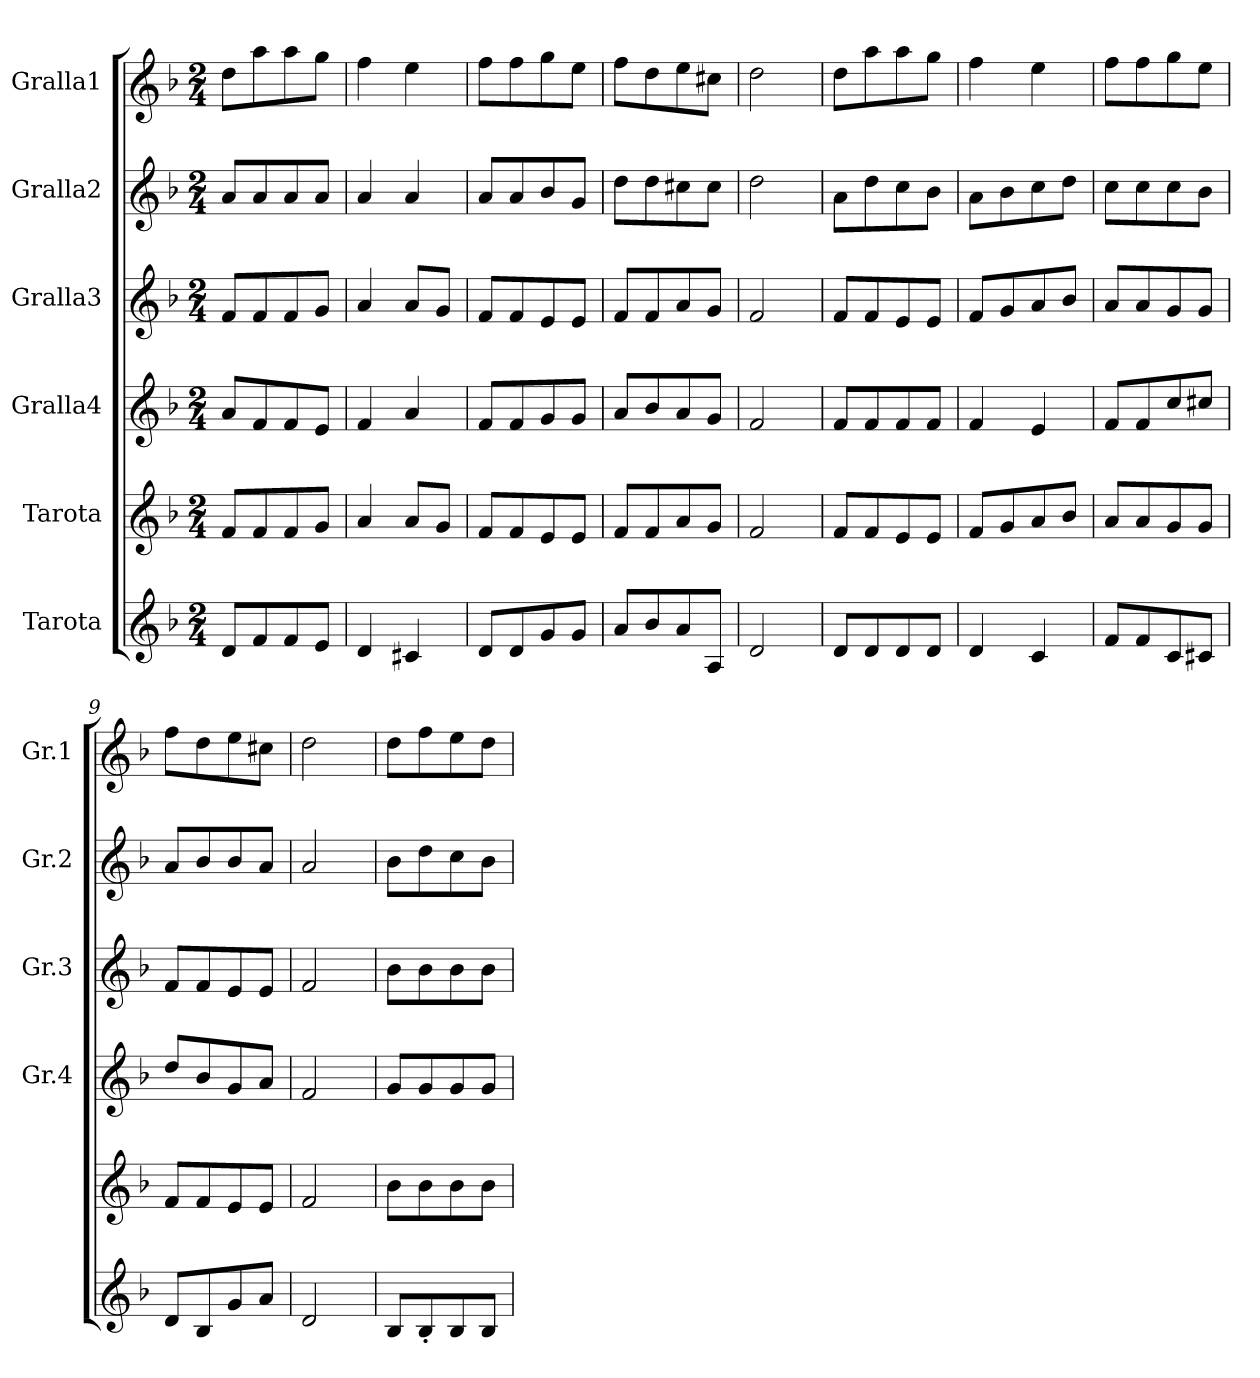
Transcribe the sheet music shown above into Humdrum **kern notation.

**kern	**kern	**kern	**kern	**kern	**kern
*part6	*part5	*part4	*part3	*part2	*part1
*staff6	*staff5	*staff4	*staff3	*staff2	*staff1
*I"Tarota	*I"Tarota	*I"Gralla4	*I"Gralla3	*I"Gralla2	*I"Gralla1
*	*	*I'Gr.4	*I'Gr.3	*I'Gr.2	*I'Gr.1
*clefG2	*clefG2	*clefG2	*clefG2	*clefG2	*clefG2
*k[b-]	*k[b-]	*k[b-]	*k[b-]	*k[b-]	*k[b-]
*F:	*F:	*F:	*F:	*F:	*F:
*M2/4	*M2/4	*M2/4	*M2/4	*M2/4	*M2/4
=1	=1	=1	=1	=1	=1
8d/L	8f/L	8a/L	8f/L	8a/L	8dd\L
8f/	8f/	8f/	8f/	8a/	8aa\
8f/	8f/	8f/	8f/	8a/	8aa\
8e/J	8g/J	8e/J	8g/J	8a/J	8gg\J
=2	=2	=2	=2	=2	=2
4d/	4a/	4f/	4a/	4a/	4ff\
4c#X/	8a/L	4a/	8a/L	4a/	4ee\
.	8g/J	.	8g/J	.	.
=3	=3	=3	=3	=3	=3
8d/L	8f/L	8f/L	8f/L	8a/L	8ff\L
8d/	8f/	8f/	8f/	8a/	8ff\
8g/	8e/	8g/	8e/	8b-/	8gg\
8g/J	8e/J	8g/J	8e/J	8g/J	8ee\J
=4	=4	=4	=4	=4	=4
8a/L	8f/L	8a/L	8f/L	8dd\L	8ff\L
8b-/	8f/	8b-/	8f/	8dd\	8dd\
8a/	8a/	8a/	8a/	8cc#X\	8ee\
8A/J	8g/J	8g/J	8g/J	8cc#\J	8cc#X\J
=5	=5	=5	=5	=5	=5
2d/	2f/	2f/	2f/	2dd\	2dd\
=6	=6	=6	=6	=6	=6
8d/L	8f/L	8f/L	8f/L	8a\L	8dd\L
8d/	8f/	8f/	8f/	8dd\	8aa\
8d/	8e/	8f/	8e/	8cc\	8aa\
8d/J	8e/J	8f/J	8e/J	8b-\J	8gg\J
=7	=7	=7	=7	=7	=7
4d/	8f/L	4f/	8f/L	8a\L	4ff\
.	8g/	.	8g/	8b-\	.
4c/	8a/	4e/	8a/	8cc\	4ee\
.	8b-/J	.	8b-/J	8dd\J	.
=8	=8	=8	=8	=8	=8
8f/L	8a/L	8f/L	8a/L	8cc\L	8ff\L
8f/	8a/	8f/	8a/	8cc\	8ff\
8c/	8g/	8cc/	8g/	8cc\	8gg\
8c#X/J	8g/J	8cc#X/J	8g/J	8b-\J	8ee\J
=9	=9	=9	=9	=9	=9
8d/L	8f/L	8dd/L	8f/L	8a/L	8ff\L
8B-/	8f/	8b-/	8f/	8b-/	8dd\
8g/	8e/	8g/	8e/	8b-/	8ee\
8a/J	8e/J	8a/J	8e/J	8a/J	8cc#X\J
=10	=10	=10	=10	=10	=10
2d/	2f/	2f/	2f/	2a/	2dd\
!!LO:LB:g=z
=11	=11	=11	=11	=11	=11
8B-/L	8b-\L	8g/L	8b-\L	8b-\L	8dd\L
8B-'/	8b-\	8g/	8b-\	8dd\	8ff\
8B-/	8b-\	8g/	8b-\	8cc\	8ee\
8B-/J	8b-\J	8g/J	8b-\J	8b-\J	8dd\J
=	=	=	=	=	=
*-	*-	*-	*-	*-	*-
